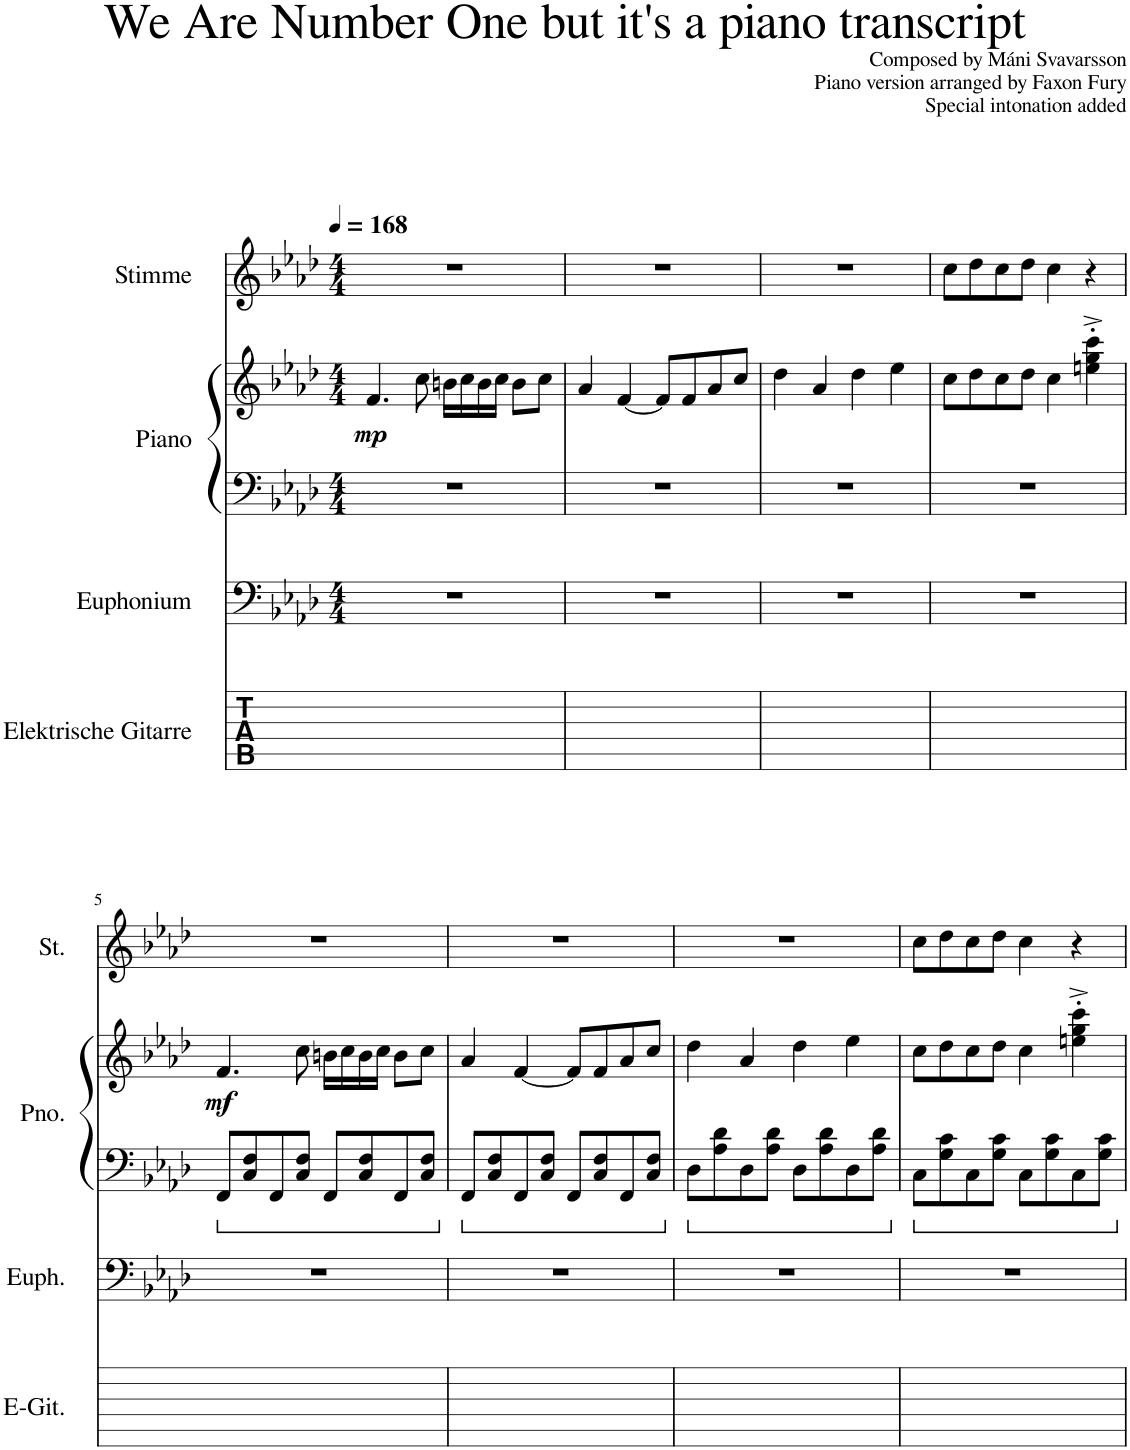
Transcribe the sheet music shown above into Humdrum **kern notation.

**kern	**kern	**kern	**kern	**dynam	**kern
*part4	*part3	*part2	*part2	*part2	*part1
*staff5	*staff4	*staff3	*staff2	*staff2/3	*staff1
*I"Elektrische Gitarre	*I"Euphonium	*I"Piano	*	*	*I"Stimme
*I'E-Git.	*I'Euph.	*I'Pno.	*	*	*I'St.
*stria6	*	*	*	*	*
*	*clefF4	*clefF4	*clefG2	*	*clefG2
*k[b-e-a-d-]	*k[b-e-a-d-]	*k[b-e-a-d-]	*k[b-e-a-d-]	*	*k[b-e-a-d-]
*M4/4	*M4/4	*M4/4	*M4/4	*	*M4/4
*MM168	*MM168	*MM168	*MM168	*	*MM168
=1	=1	=1	=1	=1	=1
!	!	!	!	!LO:DY:b	!
1r	1r	1r	4.f/	mp	1r
.	.	.	8cc\	.	.
.	.	.	16bn\LL	.	.
.	.	.	16cc\	.	.
.	.	.	16b\	.	.
.	.	.	16cc\JJ	.	.
.	.	.	8b\L	.	.
.	.	.	8cc\J	.	.
=2	=2	=2	=2	=2	=2
1r	1r	1r	4a-/	.	1r
.	.	.	[4f/	.	.
.	.	.	8f/L]	.	.
.	.	.	8f/	.	.
.	.	.	8a-/	.	.
.	.	.	8cc/J	.	.
=3	=3	=3	=3	=3	=3
1r	1r	1r	4dd-\	.	1r
.	.	.	4a-/	.	.
.	.	.	4dd-\	.	.
.	.	.	4ee-\	.	.
=4	=4	=4	=4	=4	=4
1r	1r	1r	8cc\L	.	8cc\L
.	.	.	8dd-\	.	8dd-\
.	.	.	8cc\	.	8cc\
.	.	.	8dd-\J	.	8dd-\J
.	.	.	4cc\	.	4cc\
.	.	.	4een\'^ 4gg\'^ 4ccc\'^	.	4r
!!LO:LB:g=z
=5	=5	=5	=5	=5	=5
!	!	!	!	!LO:DY:b	!
1r	1r	8FF/L	4.f/	mf	1r
.	.	8C/ 8F/	.	.	.
.	.	8FF/	.	.	.
.	.	8C/ 8F/J	8cc\	.	.
.	.	8FF/L	16bn\LL	.	.
.	.	.	16cc\	.	.
.	.	8C/ 8F/	16b\	.	.
.	.	.	16cc\JJ	.	.
.	.	8FF/	8b\L	.	.
.	.	8C/ 8F/J	8cc\J	.	.
=6	=6	=6	=6	=6	=6
1r	1r	8FF/L	4a-/	.	1r
.	.	8C/ 8F/	.	.	.
.	.	8FF/	[4f/	.	.
.	.	8C/ 8F/J	.	.	.
.	.	8FF/L	8f/L]	.	.
.	.	8C/ 8F/	8f/	.	.
.	.	8FF/	8a-/	.	.
.	.	8C/ 8F/J	8cc/J	.	.
=7	=7	=7	=7	=7	=7
1r	1r	8D-\L	4dd-\	.	1r
.	.	8A-\ 8d-\	.	.	.
.	.	8D-\	4a-/	.	.
.	.	8A-\ 8d-\J	.	.	.
.	.	8D-\L	4dd-\	.	.
.	.	8A-\ 8d-\	.	.	.
.	.	8D-\	4ee-\	.	.
.	.	8A-\ 8d-\J	.	.	.
=8	=8	=8	=8	=8	=8
1r	1r	8C\L	8cc\L	.	8cc\L
.	.	8G\ 8c\	8dd-\	.	8dd-\
.	.	8C\	8cc\	.	8cc\
.	.	8G\ 8c\J	8dd-\J	.	8dd-\J
.	.	8C\L	4cc\	.	4cc\
.	.	8G\ 8c\	.	.	.
.	.	8C\	4een\'^ 4gg\'^ 4ccc\'^	.	4r
.	.	8G\ 8c\J	.	.	.
=	=	=	=	=	=
*-	*-	*-	*-	*-	*-
